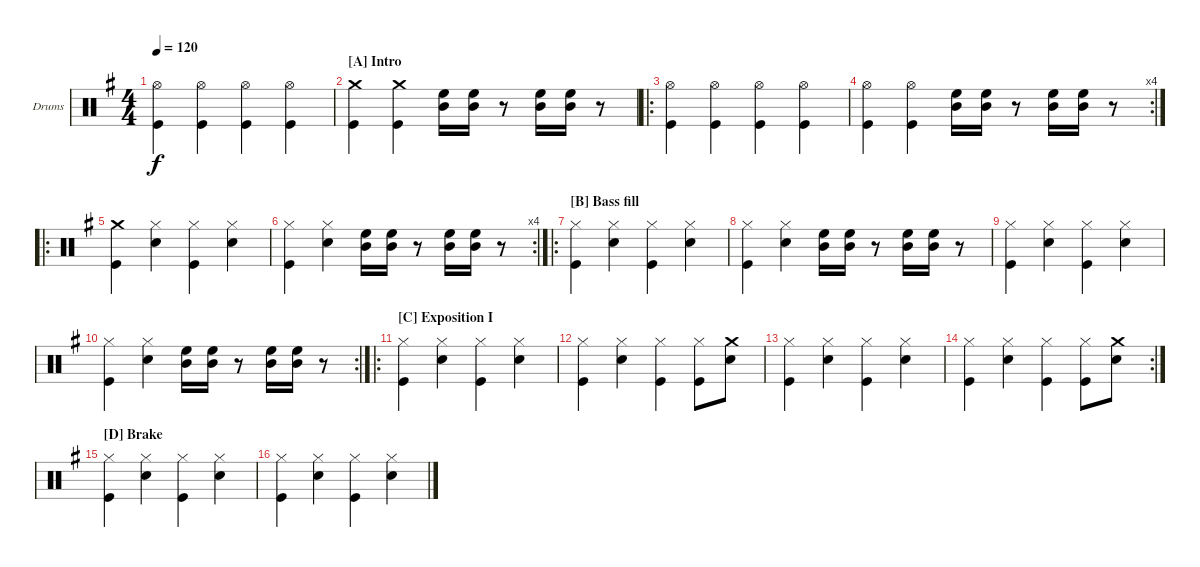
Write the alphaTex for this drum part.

\defaultSystemsLayout 4
\bracketExtendMode groupsimilarinstruments
\firstSystemTrackNameOrientation horizontal
\otherSystemsTrackNameOrientation horizontal
\track ("Drumkit" "Drums") {instrument percussion}
\staff {score}
\articulation defaults
\ts (4 4)
\tempo 120
\clef neutral
\ks eminor
("Kick (hit)" "Hi-Hat (open)").4{dy f} ("Kick (hit)" "Hi-Hat (open)").4 ("Kick (hit)" "Hi-Hat (open)").4 ("Kick (hit)" "Hi-Hat (open)").4 |
\section ("A" "Intro")
("Kick (hit)" "Crash medium (hit)").4 ("Kick (hit)" "Crash medium (hit)").4 ("High Floor Tom (hit)" "Mid Tom (hit)").16 ("High Floor Tom (hit)" "Mid Tom (hit)").16 r.8 ("High Floor Tom (hit)" "Mid Tom (hit)").16 ("High Floor Tom (hit)" "Mid Tom (hit)").16 r.8 |
\ro
("Kick (hit)" "Hi-Hat (open)").4 ("Kick (hit)" "Hi-Hat (open)").4 ("Kick (hit)" "Hi-Hat (open)").4 ("Kick (hit)" "Hi-Hat (open)").4 |
\rc 4
("Kick (hit)" "Hi-Hat (open)").4 ("Kick (hit)" "Hi-Hat (open)").4 ("High Floor Tom (hit)" "Mid Tom (hit)").16 ("High Floor Tom (hit)" "Mid Tom (hit)").16 r.8 ("High Floor Tom (hit)" "Mid Tom (hit)").16 ("High Floor Tom (hit)" "Mid Tom (hit)").16 r.8 |
\ro
("Kick (hit)" "Crash medium (hit)").4 ("Hi-Hat (closed)" "Snare (hit) 2").4 ("Hi-Hat (closed)" "Kick (hit)").4 ("Snare (hit) 2" "Hi-Hat (closed)").4 |
\rc 4
("Kick (hit)" "Hi-Hat (closed)").4 ("Snare (hit) 2" "Hi-Hat (closed)").4 ("High Floor Tom (hit)" "Mid Tom (hit)").16 ("High Floor Tom (hit)" "Mid Tom (hit)").16 r.8 ("High Floor Tom (hit)" "Mid Tom (hit)").16 ("High Floor Tom (hit)" "Mid Tom (hit)").16 r.8 |
\ro
\section ("B" "Bass fill")
("Kick (hit)" "Hi-Hat (closed)").4 ("Hi-Hat (closed)" "Snare (hit) 2").4 ("Kick (hit)" "Hi-Hat (closed)").4 ("Hi-Hat (closed)" "Snare (hit) 2").4 |
("Kick (hit)" "Hi-Hat (closed)").4 ("Hi-Hat (closed)" "Snare (hit) 2").4 ("High Floor Tom (hit)" "Mid Tom (hit)").16 ("High Floor Tom (hit)" "Mid Tom (hit)").16 r.8 ("High Floor Tom (hit)" "Mid Tom (hit)").16 ("High Floor Tom (hit)" "Mid Tom (hit)").16 r.8 |
("Kick (hit)" "Hi-Hat (closed)").4 ("Hi-Hat (closed)" "Snare (hit) 2").4 ("Kick (hit)" "Hi-Hat (closed)").4 ("Hi-Hat (closed)" "Snare (hit) 2").4 |
\rc 2
("Kick (hit)" "Hi-Hat (closed)").4 ("Hi-Hat (closed)" "Snare (hit) 2").4 ("High Floor Tom (hit)" "Mid Tom (hit)").16 ("High Floor Tom (hit)" "Mid Tom (hit)").16 r.8 ("High Floor Tom (hit)" "Mid Tom (hit)").16 ("High Floor Tom (hit)" "Mid Tom (hit)").16 r.8 |
\ro
\section ("C" "Exposition I")
("Kick (hit)" "Hi-Hat (closed)").4 ("Hi-Hat (closed)" "Snare (hit) 2").4 ("Kick (hit)" "Hi-Hat (closed)").4 ("Hi-Hat (closed)" "Snare (hit) 2").4 |
("Kick (hit)" "Hi-Hat (closed)").4 ("Hi-Hat (closed)" "Snare (hit) 2").4 ("Kick (hit)" "Hi-Hat (closed)").4 ("Kick (hit)" "Hi-Hat (closed)").8 ("Snare (hit) 2" "Crash medium (hit)").8 |
("Kick (hit)" "Hi-Hat (closed)").4 ("Hi-Hat (closed)" "Snare (hit) 2").4 ("Kick (hit)" "Hi-Hat (closed)").4 ("Hi-Hat (closed)" "Snare (hit) 2").4 |
\rc 2
("Kick (hit)" "Hi-Hat (closed)").4 ("Hi-Hat (closed)" "Snare (hit) 2").4 ("Kick (hit)" "Hi-Hat (closed)").4 ("Kick (hit)" "Hi-Hat (closed)").8 ("Snare (hit) 2" "Crash medium (hit)").8 |
\section ("D" "Brake")
("Kick (hit)" "Hi-Hat (closed)").4 ("Snare (hit) 2" "Hi-Hat (closed)").4 ("Kick (hit)" "Hi-Hat (closed)").4 ("Snare (hit) 2" "Hi-Hat (closed)").4 |
("Kick (hit)" "Hi-Hat (closed)").4 ("Snare (hit) 2" "Hi-Hat (closed)").4 ("Kick (hit)" "Hi-Hat (closed)").4 ("Snare (hit) 2" "Hi-Hat (closed)").4
